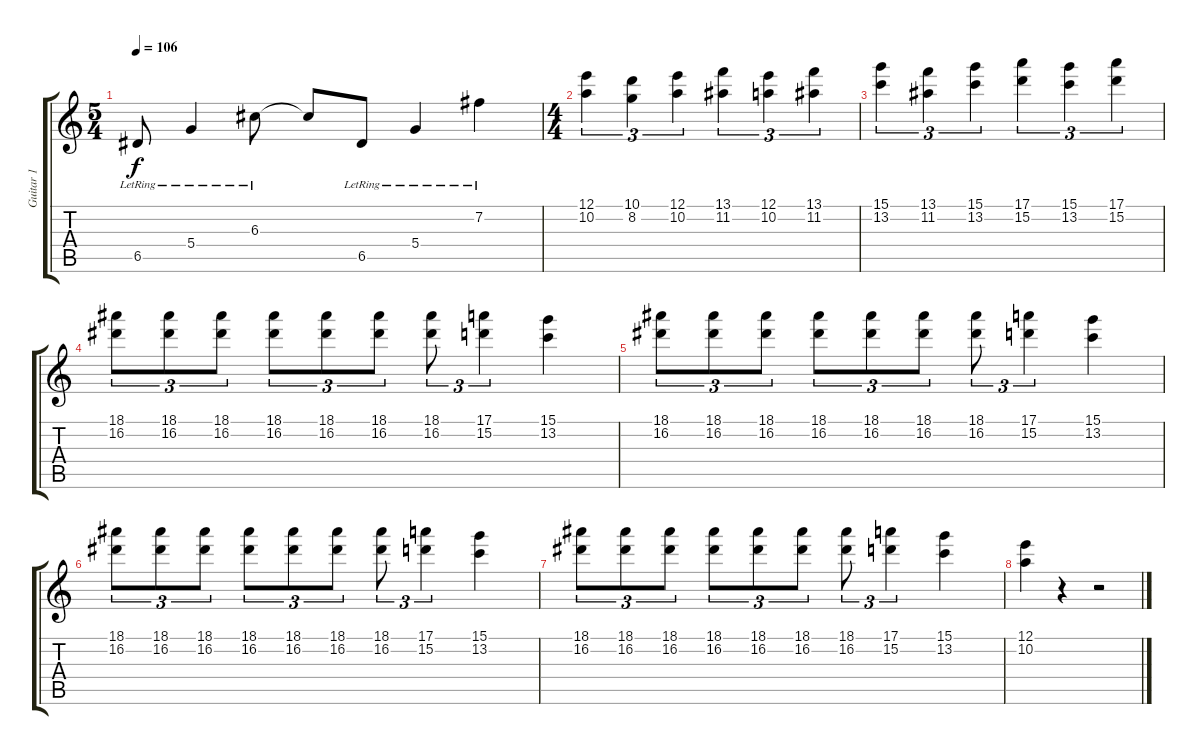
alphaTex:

\track ("Guitar 1" "Guitar 1") {instrument overdrivenguitar}
\staff {score tabs}
\tuning (E4 B3 G3 D3 A2 E2) {hide}
\ts (5 4)
\tempo 106
\clef g2
\ks c
6.5{lr}.8{dy f} 5.4{lr}.4 6.3{lr}.8 6.3{t}.8 6.5{lr}.8 5.4{lr}.4 7.2{lr}.4 |
\ts (4 4)
(12.1 10.2).4{tu (3 2)} (10.1 8.2).4{tu (3 2)} (12.1 10.2).4{tu (3 2)} (13.1 11.2).4{tu (3 2)} (12.1 10.2).4{tu (3 2)} (13.1 11.2).4{tu (3 2)} |
(15.1 13.2).4{tu (3 2)} (13.1 11.2).4{tu (3 2)} (15.1 13.2).4{tu (3 2)} (17.1 15.2).4{tu (3 2)} (15.1 13.2).4{tu (3 2)} (17.1 15.2).4{tu (3 2)} |
(18.1 16.2).8{tu (3 2)} (18.1 16.2).8{tu (3 2)} (18.1 16.2).8{tu (3 2)} (18.1 16.2).8{tu (3 2)} (18.1 16.2).8{tu (3 2)} (18.1 16.2).8{tu (3 2)} (18.1 16.2).8{tu (3 2)} (17.1 15.2).4{tu (3 2)} (15.1 13.2).4 |
(18.1 16.2).8{tu (3 2)} (18.1 16.2).8{tu (3 2)} (18.1 16.2).8{tu (3 2)} (18.1 16.2).8{tu (3 2)} (18.1 16.2).8{tu (3 2)} (18.1 16.2).8{tu (3 2)} (18.1 16.2).8{tu (3 2)} (17.1 15.2).4{tu (3 2)} (15.1 13.2).4 |
(18.1 16.2).8{tu (3 2)} (18.1 16.2).8{tu (3 2)} (18.1 16.2).8{tu (3 2)} (18.1 16.2).8{tu (3 2)} (18.1 16.2).8{tu (3 2)} (18.1 16.2).8{tu (3 2)} (18.1 16.2).8{tu (3 2)} (17.1 15.2).4{tu (3 2)} (15.1 13.2).4 |
(18.1 16.2).8{tu (3 2)} (18.1 16.2).8{tu (3 2)} (18.1 16.2).8{tu (3 2)} (18.1 16.2).8{tu (3 2)} (18.1 16.2).8{tu (3 2)} (18.1 16.2).8{tu (3 2)} (18.1 16.2).8{tu (3 2)} (17.1 15.2).4{tu (3 2)} (15.1 13.2).4 |
(12.1 10.2).4 r.4 r.2
